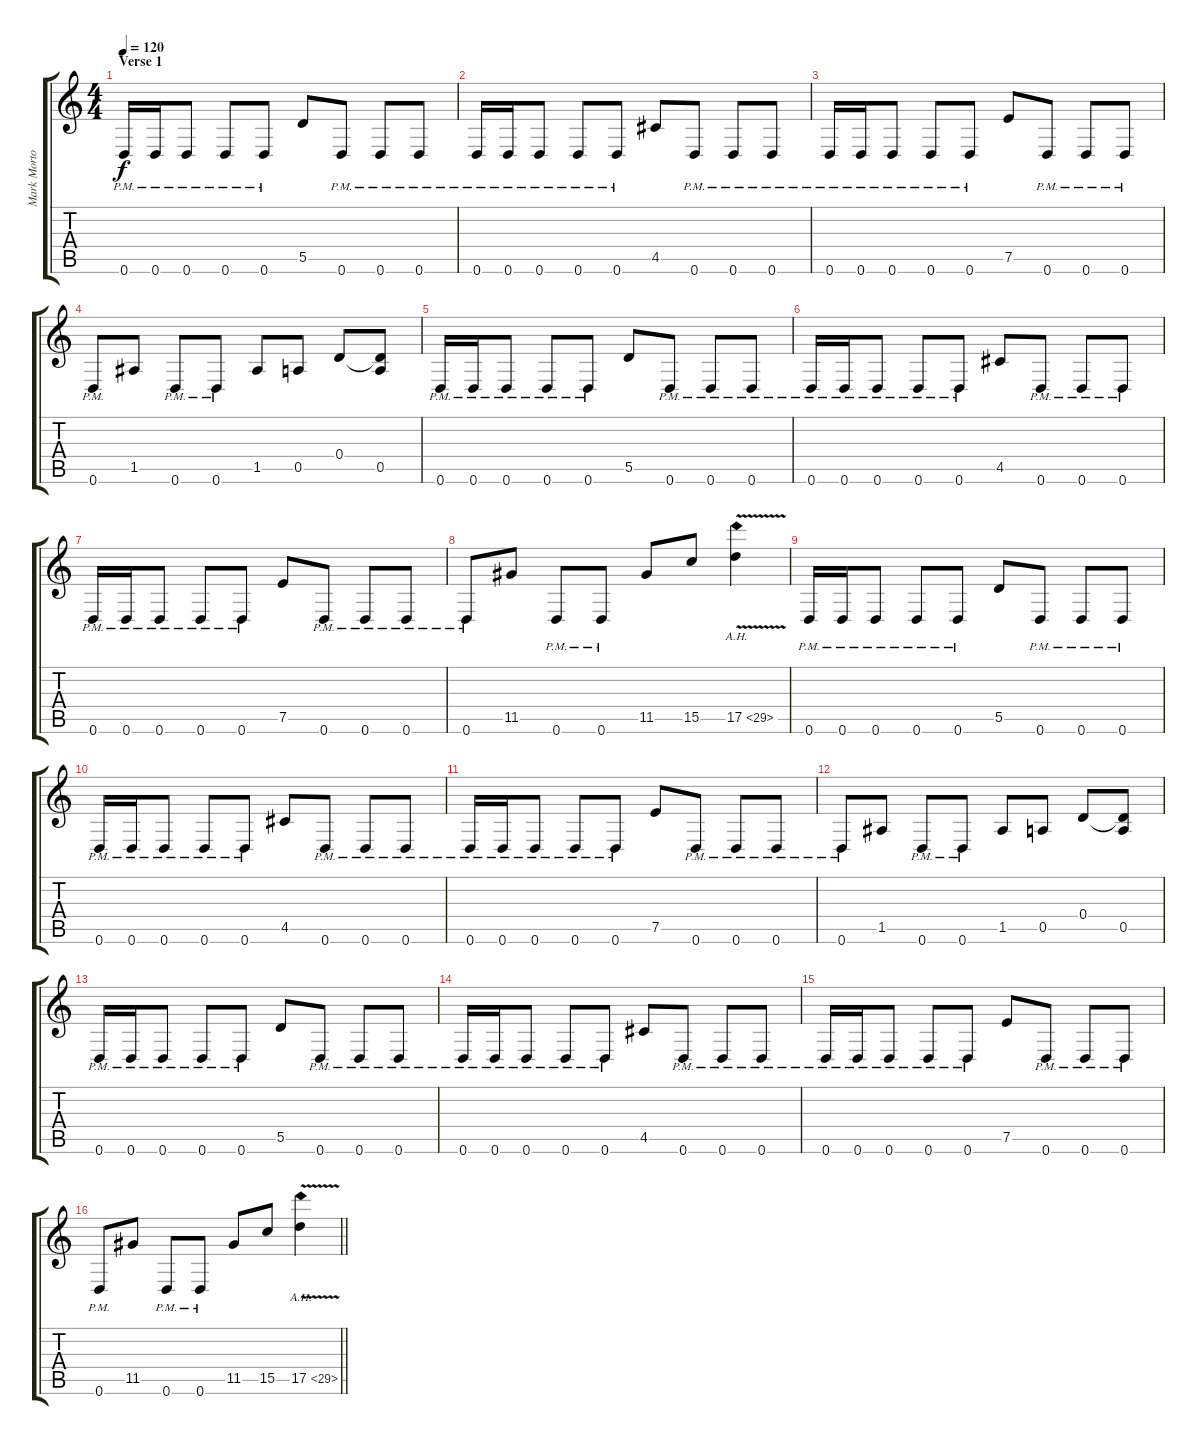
\track ("Mark Morton - Rhythm" "Mark Morto") {instrument distortionguitar}
\staff {score tabs}
\tuning (E4 B3 G3 D3 A2 D2) {hide}
\ts (4 4)
\section ("" "Verse 1")
\tempo 120
\clef g2
\ks c
0.6{pm}.16{dy f} 0.6{pm}.16 0.6{pm}.8 0.6{pm}.8 0.6{pm}.8 5.5.8 0.6{pm}.8 0.6{pm}.8 0.6{pm}.8 |
0.6{pm}.16 0.6{pm}.16 0.6{pm}.8 0.6{pm}.8 0.6{pm}.8 4.5.8 0.6{pm}.8 0.6{pm}.8 0.6{pm}.8 |
0.6{pm}.16 0.6{pm}.16 0.6{pm}.8 0.6{pm}.8 0.6{pm}.8 7.5.8 0.6{pm}.8 0.6{pm}.8 0.6{pm}.8 |
0.6{pm}.8 1.5.8 0.6{pm}.8 0.6{pm}.8 1.5.8 0.5.8 0.4.8 (0.4{t} 0.5).8 |
0.6{pm}.16 0.6{pm}.16 0.6{pm}.8 0.6{pm}.8 0.6{pm}.8 5.5.8 0.6{pm}.8 0.6{pm}.8 0.6{pm}.8 |
0.6{pm}.16 0.6{pm}.16 0.6{pm}.8 0.6{pm}.8 0.6{pm}.8 4.5.8 0.6{pm}.8 0.6{pm}.8 0.6{pm}.8 |
0.6{pm}.16 0.6{pm}.16 0.6{pm}.8 0.6{pm}.8 0.6{pm}.8 7.5.8 0.6{pm}.8 0.6{pm}.8 0.6{pm}.8 |
0.6{pm}.8 11.5.8 0.6{pm}.8 0.6{pm}.8 11.5.8 15.5.8 17.5{ah 12 v}.4 |
0.6{pm}.16 0.6{pm}.16 0.6{pm}.8 0.6{pm}.8 0.6{pm}.8 5.5.8 0.6{pm}.8 0.6{pm}.8 0.6{pm}.8 |
0.6{pm}.16 0.6{pm}.16 0.6{pm}.8 0.6{pm}.8 0.6{pm}.8 4.5.8 0.6{pm}.8 0.6{pm}.8 0.6{pm}.8 |
0.6{pm}.16 0.6{pm}.16 0.6{pm}.8 0.6{pm}.8 0.6{pm}.8 7.5.8 0.6{pm}.8 0.6{pm}.8 0.6{pm}.8 |
0.6{pm}.8 1.5.8 0.6{pm}.8 0.6{pm}.8 1.5.8 0.5.8 0.4.8 (0.4{t} 0.5).8 |
0.6{pm}.16 0.6{pm}.16 0.6{pm}.8 0.6{pm}.8 0.6{pm}.8 5.5.8 0.6{pm}.8 0.6{pm}.8 0.6{pm}.8 |
0.6{pm}.16 0.6{pm}.16 0.6{pm}.8 0.6{pm}.8 0.6{pm}.8 4.5.8 0.6{pm}.8 0.6{pm}.8 0.6{pm}.8 |
0.6{pm}.16 0.6{pm}.16 0.6{pm}.8 0.6{pm}.8 0.6{pm}.8 7.5.8 0.6{pm}.8 0.6{pm}.8 0.6{pm}.8 |
\barLineRight lightlight
0.6{pm}.8 11.5.8 0.6{pm}.8 0.6{pm}.8 11.5.8 15.5.8 17.5{ah 12 v}.4
